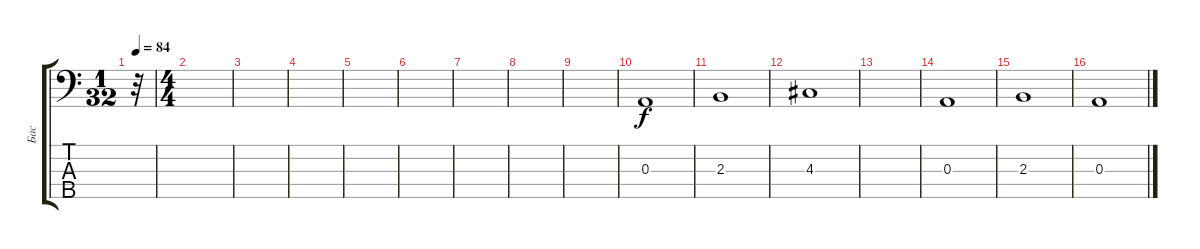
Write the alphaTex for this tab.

\track ("Бас" "Бас") {instrument electricbassfinger}
\staff {score tabs}
\tuning (G2 D2 A1 E1 B0) {hide}
\ts (1 32)
\tempo 84
\clef f4
\ks c
r.32{dy f instrument electricbassfinger} |
\ts (4 4)
|
|
|
|
|
|
|
|
0.3.1 |
2.3.1 |
4.3.1 |
|
0.3.1 |
2.3.1 |
0.3.1
